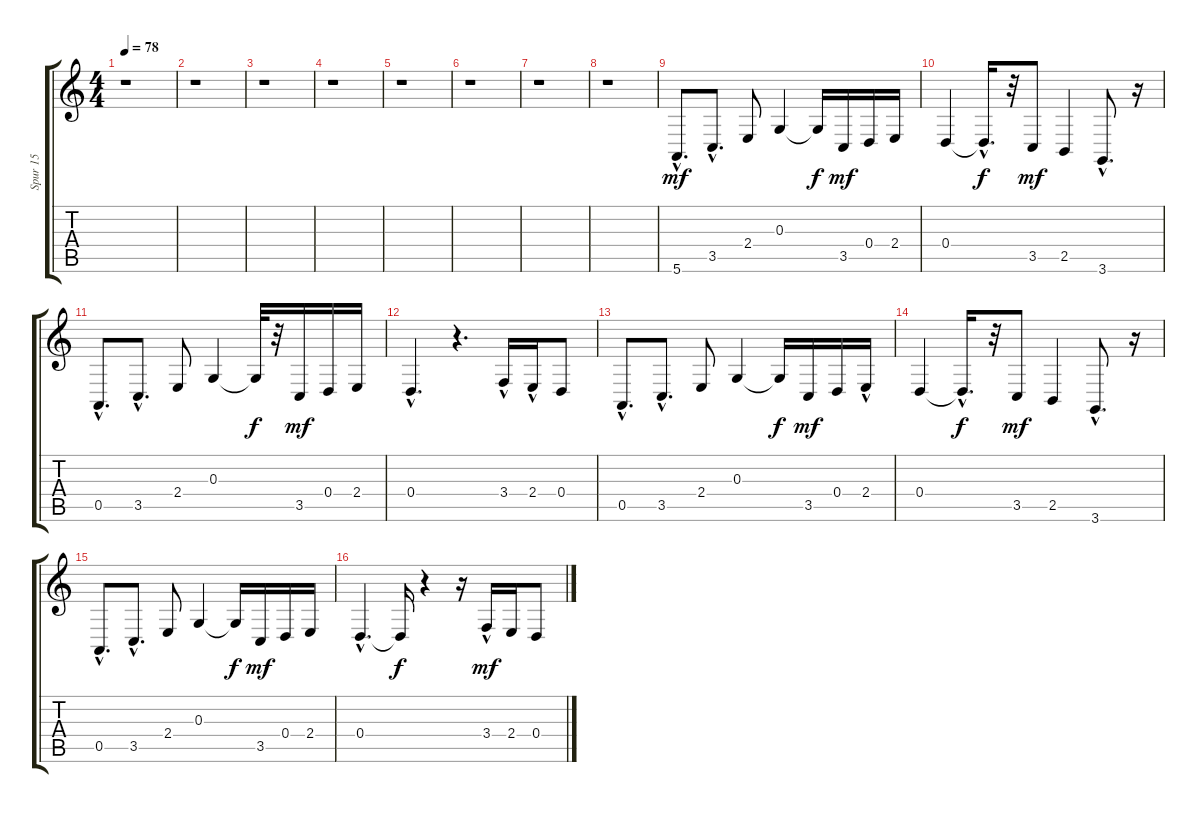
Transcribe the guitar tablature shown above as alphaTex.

\track ("Spur 15" "Spur 15") {instrument honkytonkpiano}
\staff {score tabs}
\tuning (E4 B3 G3 D3 A2 E2) {hide}
\ts (4 4)
\tempo 78
\clef g2
\ks c
r.1{dy mf} |
r.1 |
r.1 |
r.1 |
r.1 |
r.1 |
r.1 |
r.1 |
5.6{hac}.8{d} 3.5{hac}.8{d} 2.4.8 0.3.4 0.3{t}.16{dy f} 3.5.16{dy mf} 0.4.16 2.4.16 |
0.4.4 0.4{hac t}.16{d dy f} r.32 3.5.8{dy mf} 2.5.4 3.6{hac}.8{d} r.16 |
0.5{hac}.8{d} 3.5{hac}.8{d} 2.4.8 0.3.4 0.3{t}.32{dy f} r.32 3.5.16{dy mf} 0.4.16 2.4.16 |
0.4{hac}.4{d} r.4{d} 3.4{hac}.16 2.4{hac}.16 0.4.8 |
0.5{hac}.8{d} 3.5{hac}.8{d} 2.4.8 0.3.4 0.3{t}.16{dy f} 3.5.16{dy mf} 0.4.16 2.4{hac}.16 |
0.4.4 0.4{hac t}.16{d dy f} r.32 3.5.8{dy mf} 2.5.4 3.6{hac}.8{d} r.16 |
0.5{hac}.8{d} 3.5{hac}.8{d} 2.4.8 0.3.4 0.3{t}.16{dy f} 3.5.16{dy mf} 0.4.16 2.4.16 |
0.4{hac}.4{d} 0.4{t}.16{dy f} r.4 r.16 3.4{hac}.16{dy mf} 2.4.16 0.4.8
